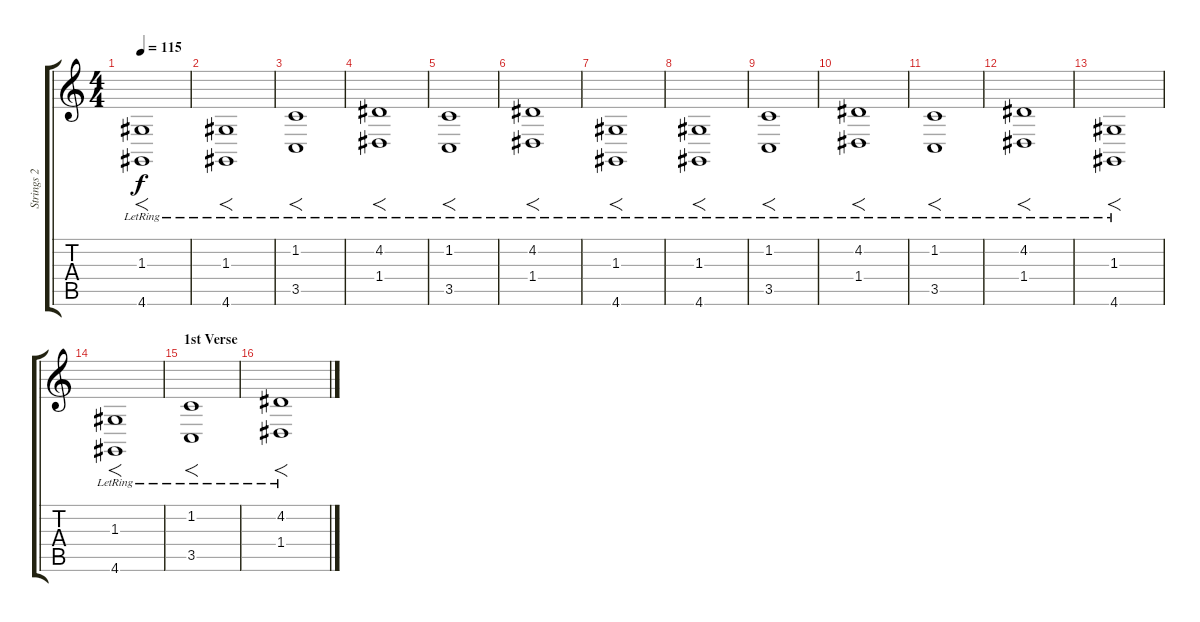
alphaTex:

\track ("Strings 2" "Strings 2") {instrument stringensemble2}
\staff {score tabs}
\tuning (E4 B3 G3 D3 A2 E2) {hide}
\ts (4 4)
\tempo 115
\clef g2
\ks c
(1.3{lr} 4.6{lr}).1{f dy f} |
(1.3{lr} 4.6{lr}).1{f} |
(1.2{lr} 3.5{lr}).1{f} |
(4.2{lr} 1.4{lr}).1{f} |
(1.2{lr} 3.5{lr}).1{f} |
(4.2{lr} 1.4{lr}).1{f} |
(1.3{lr} 4.6{lr}).1{f} |
(1.3{lr} 4.6{lr}).1{f} |
(1.2{lr} 3.5{lr}).1{f} |
(4.2{lr} 1.4{lr}).1{f} |
(1.2{lr} 3.5{lr}).1{f} |
(4.2{lr} 1.4{lr}).1{f} |
(1.3{lr} 4.6{lr}).1{f} |
(1.3{lr} 4.6{lr}).1{f} |
\section ("" "1st Verse")
(1.2{lr} 3.5{lr}).1{f} |
(4.2{lr} 1.4{lr}).1{f}
